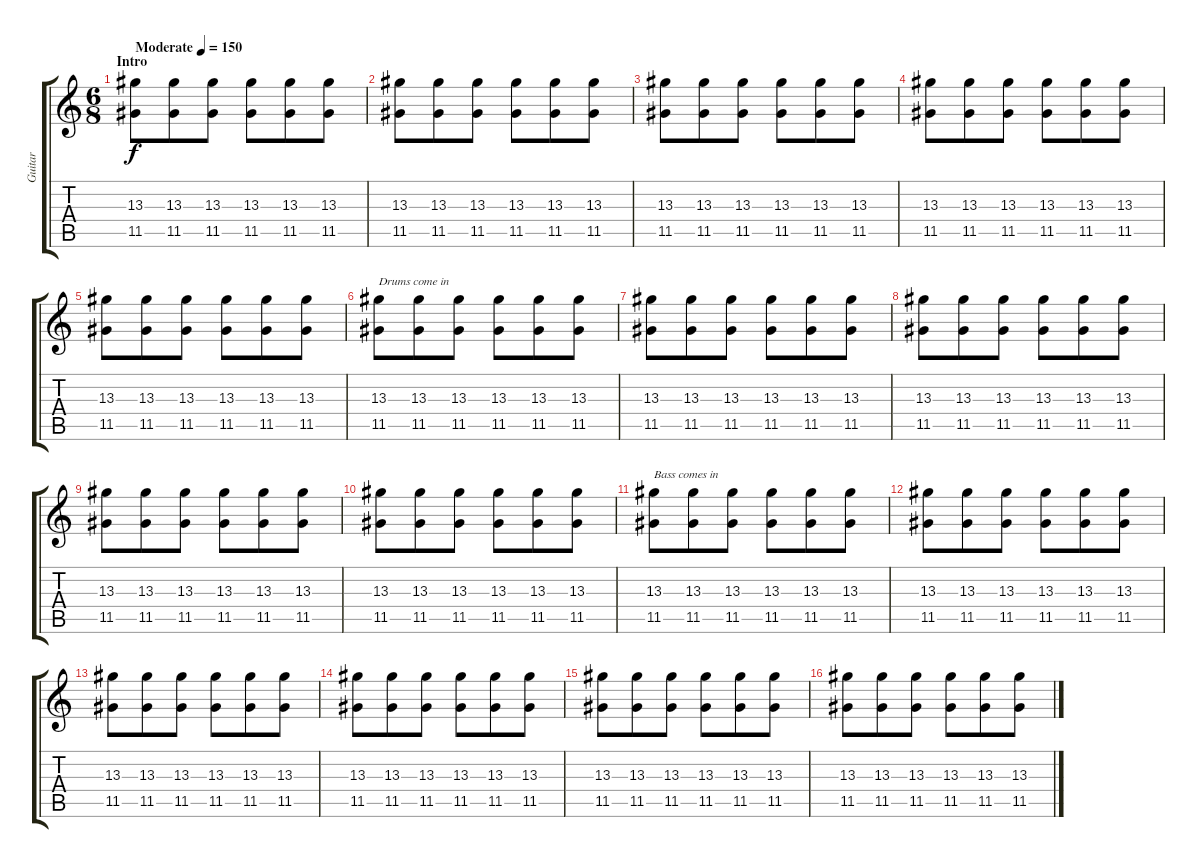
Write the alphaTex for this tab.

\track ("Guitar" "Guitar") {instrument overdrivenguitar}
\staff {score tabs}
\tuning (E4 B3 G3 D3 A2 E2) {hide}
\ts (6 8)
\section ("" "Intro")
\tempo (150 "Moderate")
\clef g2
\ks c
(13.3 11.5).8{dy f instrument overdrivenguitar} (13.3 11.5).8 (13.3 11.5).8 (13.3 11.5).8 (13.3 11.5).8 (13.3 11.5).8 |
(13.3 11.5).8 (13.3 11.5).8 (13.3 11.5).8 (13.3 11.5).8 (13.3 11.5).8 (13.3 11.5).8 |
(13.3 11.5).8 (13.3 11.5).8 (13.3 11.5).8 (13.3 11.5).8 (13.3 11.5).8 (13.3 11.5).8 |
(13.3 11.5).8 (13.3 11.5).8 (13.3 11.5).8 (13.3 11.5).8 (13.3 11.5).8 (13.3 11.5).8 |
(13.3 11.5).8 (13.3 11.5).8 (13.3 11.5).8 (13.3 11.5).8 (13.3 11.5).8 (13.3 11.5).8 |
(13.3 11.5).8{txt "Drums come in"} (13.3 11.5).8 (13.3 11.5).8 (13.3 11.5).8 (13.3 11.5).8 (13.3 11.5).8 |
(13.3 11.5).8 (13.3 11.5).8 (13.3 11.5).8 (13.3 11.5).8 (13.3 11.5).8 (13.3 11.5).8 |
(13.3 11.5).8 (13.3 11.5).8 (13.3 11.5).8 (13.3 11.5).8 (13.3 11.5).8 (13.3 11.5).8 |
(13.3 11.5).8 (13.3 11.5).8 (13.3 11.5).8 (13.3 11.5).8 (13.3 11.5).8 (13.3 11.5).8 |
(13.3 11.5).8 (13.3 11.5).8 (13.3 11.5).8 (13.3 11.5).8 (13.3 11.5).8 (13.3 11.5).8 |
(13.3 11.5).8{txt "Bass comes in"} (13.3 11.5).8 (13.3 11.5).8 (13.3 11.5).8 (13.3 11.5).8 (13.3 11.5).8 |
(13.3 11.5).8 (13.3 11.5).8 (13.3 11.5).8 (13.3 11.5).8 (13.3 11.5).8 (13.3 11.5).8 |
(13.3 11.5).8 (13.3 11.5).8 (13.3 11.5).8 (13.3 11.5).8 (13.3 11.5).8 (13.3 11.5).8 |
(13.3 11.5).8 (13.3 11.5).8 (13.3 11.5).8 (13.3 11.5).8 (13.3 11.5).8 (13.3 11.5).8 |
(13.3 11.5).8 (13.3 11.5).8 (13.3 11.5).8 (13.3 11.5).8 (13.3 11.5).8 (13.3 11.5).8 |
(13.3 11.5).8 (13.3 11.5).8 (13.3 11.5).8 (13.3 11.5).8 (13.3 11.5).8 (13.3 11.5).8
